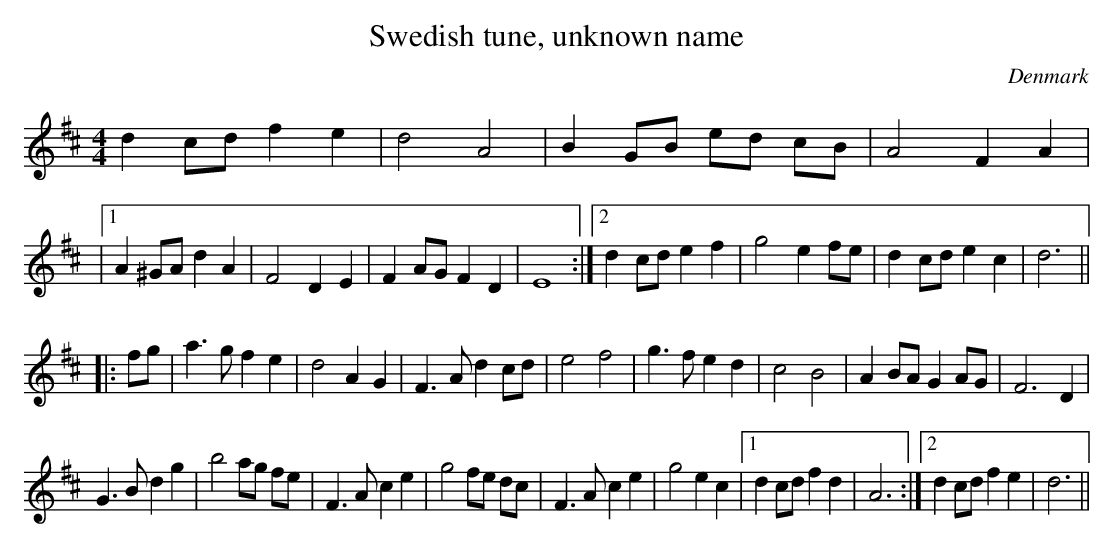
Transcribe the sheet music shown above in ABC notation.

X:1
T:Swedish tune, unknown name
O:Denmark
O:Sweden
M:4/4
K:D
d2cd f2e2 | d4 A4 | B2GB ed cB | A4 F2A2 |
|1\
A2^GA d2A2 | F4 D2E2 | F2AG F2D2 | E8 :|2\
d2cd e2f2 | g4 e2fe | d2cd e2c2 | d6 ||
|: fg |\
a3g f2e2 | d4 A2G2 | F3A d2cd | e4 f4 |\
g3f e2d2 | c4 B4 | A2BA G2AG | F6 D2 |
G3B d2g2 | b4 ag fe | F3A c2e2 | g4 fe dc | \
F3 A c2e2 | g4 e2 c2 |1 d2cd f2d2 | A6 :|2 \
d2cd f2e2 | d6 ||
